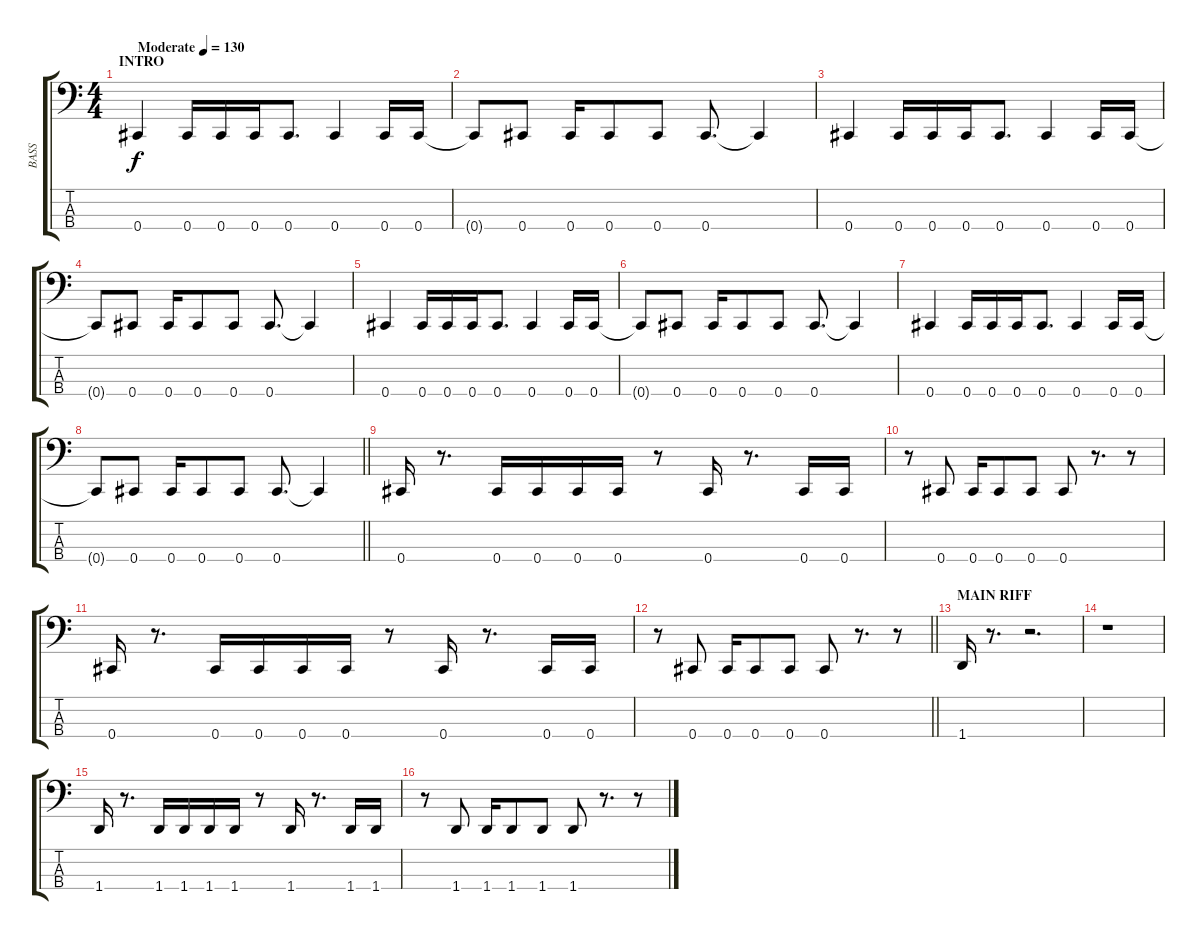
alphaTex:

\track ("BASS" "BASS") {instrument electricbasspick}
\staff {score tabs}
\tuning (Gb2 Db2 Ab1 Db1) {hide}
\ts (4 4)
\section ("" "INTRO")
\tempo (130 "Moderate")
\clef f4
\ks c
0.4.4{dy f instrument electricbasspick} 0.4.16 0.4.16 0.4.16 0.4.8{d} 0.4.4 0.4.16 0.4.16 |
0.4{t}.8 0.4.8 0.4.16 0.4.8 0.4.8 0.4.8{d} 0.4{t}.4 |
0.4.4 0.4.16 0.4.16 0.4.16 0.4.8{d} 0.4.4 0.4.16 0.4.16 |
0.4{t}.8 0.4.8 0.4.16 0.4.8 0.4.8 0.4.8{d} 0.4{t}.4 |
0.4.4 0.4.16 0.4.16 0.4.16 0.4.8{d} 0.4.4 0.4.16 0.4.16 |
0.4{t}.8 0.4.8 0.4.16 0.4.8 0.4.8 0.4.8{d} 0.4{t}.4 |
0.4.4 0.4.16 0.4.16 0.4.16 0.4.8{d} 0.4.4 0.4.16 0.4.16 |
\barLineRight lightlight
0.4{t}.8 0.4.8 0.4.16 0.4.8 0.4.8 0.4.8{d} 0.4{t}.4 |
0.4.16 r.8{d} 0.4.16 0.4.16 0.4.16 0.4.16 r.8 0.4.16 r.8{d} 0.4.16 0.4.16 |
r.8 0.4.8 0.4.16 0.4.8 0.4.8 0.4.8 r.8{d} r.8 |
0.4.16 r.8{d} 0.4.16 0.4.16 0.4.16 0.4.16 r.8 0.4.16 r.8{d} 0.4.16 0.4.16 |
\barLineRight lightlight
r.8 0.4.8 0.4.16 0.4.8 0.4.8 0.4.8 r.8{d} r.8 |
\section ("" "MAIN RIFF")
1.4.16 r.8{d} r.2{d} |
r.1 |
1.4.16 r.8{d} 1.4.16 1.4.16 1.4.16 1.4.16 r.8 1.4.16 r.8{d} 1.4.16 1.4.16 |
r.8 1.4.8 1.4.16 1.4.8 1.4.8 1.4.8 r.8{d} r.8
